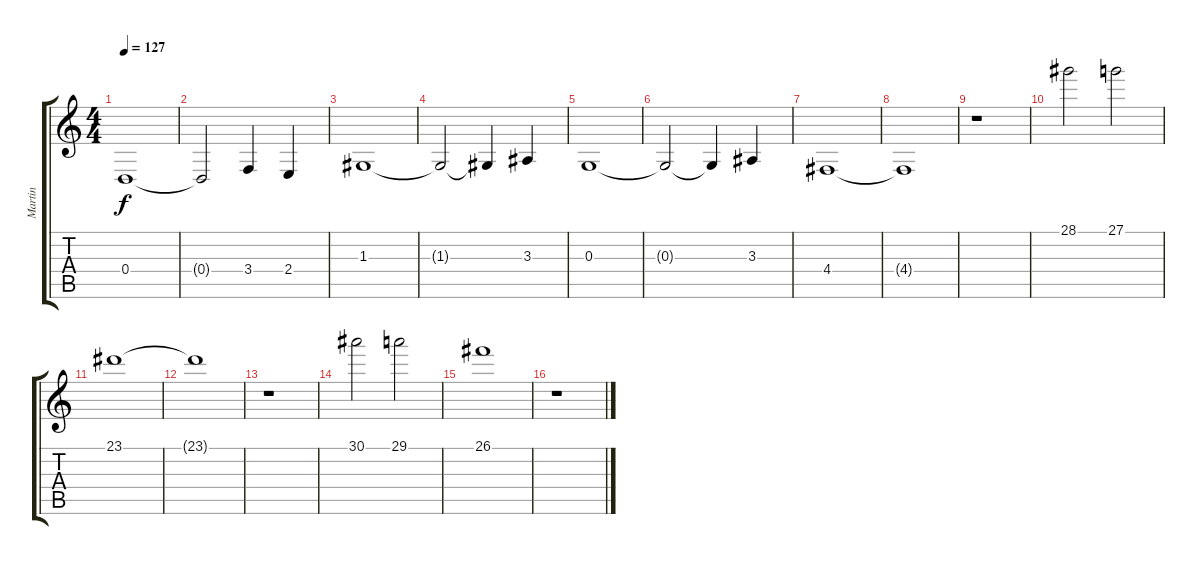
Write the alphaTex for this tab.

\track ("Martin" "Martin") {instrument stringensemble1}
\staff {score tabs}
\tuning (E4 B3 G3 D3 A2 E2) {hide}
\ts (4 4)
\tempo 127
\clef g2
\ks c
0.4.1{dy f volume 10 instrument stringensemble1} |
0.4{t}.2 3.4.4 2.4.4 |
1.3.1 |
1.3{t}.2 1.3{t}.4 3.3.4 |
0.3.1 |
0.3{t}.2 0.3{t}.4 3.3.4 |
4.4.1 |
4.4{t}.1 |
r.1{volume 14} |
28.1.2 27.1.2 |
23.1.1 |
23.1{t}.1 |
r.1 |
30.1.2 29.1.2 |
26.1.1 |
r.1
